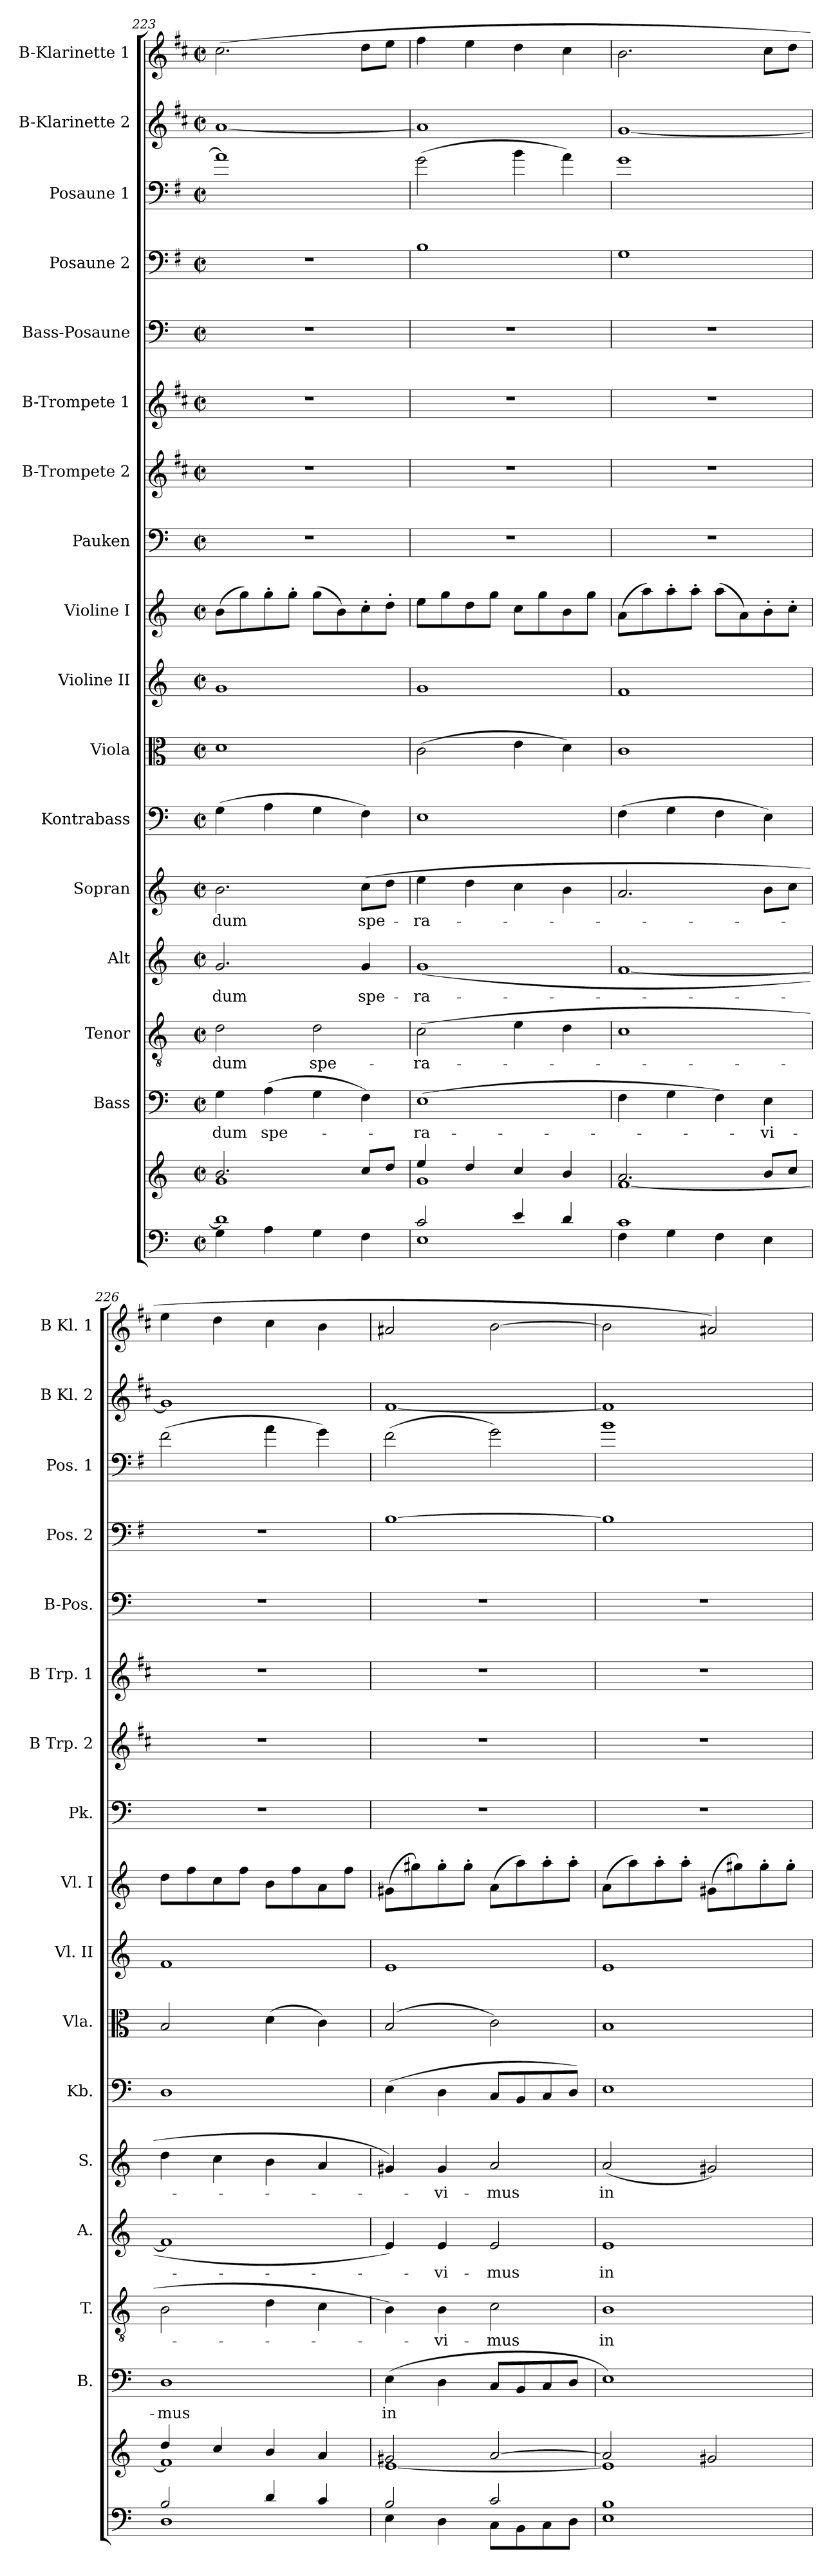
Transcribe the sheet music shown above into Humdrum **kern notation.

**kern	**kern	**kern	**text	**kern	**text	**kern	**text	**kern	**text	**kern	**kern	**kern	**kern	**kern	**kern	**kern	**kern	**kern	**kern	**kern	**kern
*part17	*part17	*part16	*part16	*part15	*part15	*part14	*part14	*part13	*part13	*part12	*part11	*part10	*part9	*part8	*part7	*part6	*part5	*part4	*part3	*part2	*part1
*staff18	*staff17	*staff16	*staff16	*staff15	*staff15	*staff14	*staff14	*staff13	*staff13	*staff12	*staff11	*staff10	*staff9	*staff8	*staff7	*staff6	*staff5	*staff4	*staff3	*staff2	*staff1
*	*	*I"Bass	*	*I"Tenor	*	*I"Alt	*	*I"Sopran	*	*I"Kontrabass	*I"Viola	*I"Violine II	*I"Violine I	*I"Pauken	*I"B-Trompete 2	*I"B-Trompete 1	*I"Bass-Posaune	*I"Posaune 2	*I"Posaune 1	*I"B-Klarinette 2	*I"B-Klarinette 1
*	*	*I'B.	*	*I'T.	*	*I'A.	*	*I'S.	*	*I'Kb.	*I'Vla.	*I'Vl. II	*I'Vl. I	*I'Pk.	*I'B Trp. 2	*I'B Trp. 1	*I'B-Pos.	*I'Pos. 2	*I'Pos. 1	*I'B Kl. 2	*I'B Kl. 1
*clefF4	*clefG2	*clefF4	*	*clefGv2	*	*clefG2	*	*clefG2	*	*clefF4	*clefC3	*clefG2	*clefG2	*clefF4	*clefG2	*clefG2	*clefF4	*clefF4	*clefF4	*clefG2	*clefG2
*	*	*	*	*	*	*	*	*	*	*ITrd7c12	*	*	*	*	*ITrd1c2	*ITrd1c2	*	*ITrd4c7	*ITrd4c7	*ITrd1c2	*ITrd1c2
*k[]	*k[]	*k[]	*	*k[]	*	*k[]	*	*k[]	*	*k[]	*k[]	*k[]	*k[]	*k[]	*k[]	*k[]	*k[]	*k[]	*k[]	*k[]	*k[]
*C:	*C:	*C:	*	*C:	*	*C:	*	*C:	*	*C:	*C:	*C:	*C:	*C:	*C:	*C:	*C:	*C:	*C:	*C:	*C:
*M2/2	*M2/2	*M2/2	*	*M2/2	*	*M2/2	*	*M2/2	*	*M2/2	*M2/2	*M2/2	*M2/2	*M2/2	*M2/2	*M2/2	*M2/2	*M2/2	*M2/2	*M2/2	*M2/2
*met(c|)	*met(c|)	*met(c|)	*	*met(c|)	*	*met(c|)	*	*met(c|)	*	*met(c|)	*met(c|)	*met(c|)	*met(c|)	*met(c|)	*met(c|)	*met(c|)	*met(c|)	*met(c|)	*met(c|)	*met(c|)	*met(c|)
=223	=223	=223	=223	=223	=223	=223	=223	=223	=223	=223	=223	=223	=223	=223	=223	=223	=223	=223	=223	=223	=223
*^	*^	*	*	*	*	*	*	*	*	*	*	*	*	*	*	*	*	*	*	*	*
!	!	!	!	!	!LO:LY:b	!	!LO:LY:b	!	!LO:LY:b	!	!LO:LY:b	!	!	!	!	!	!	!	!	!	!	!	!
1d]	4G\	2.b/	1g	4G\	-dum	2d\	-dum	2.g/	-dum	2.b\	-dum	(>4GG\	1d	1g	(>8b\L	1r	1r	1r	1r	1r	1d]	[1g	(>2.b\
.	.	.	.	.	.	.	.	.	.	.	.	.	.	.	8gg\)	.	.	.	.	.	.	.	.
!	!	!	!	!	!LO:LY:b	!	!	!	!	!	!	!	!	!	!	!	!	!	!	!	!	!	!
.	4A\	.	.	(>4A\	spe-	.	.	.	.	.	.	4AA\	.	.	8gg'>\	.	.	.	.	.	.	.	.
.	.	.	.	.	.	.	.	.	.	.	.	.	.	.	8gg'>\J	.	.	.	.	.	.	.	.
!	!	!	!	!	!	!	!LO:LY:b	!	!	!	!	!	!	!	!	!	!	!	!	!	!	!	!
.	4G\	.	.	4G\	.	2d\	spe-	.	.	.	.	4GG\	.	.	(>8gg\L	.	.	.	.	.	.	.	.
.	.	.	.	.	.	.	.	.	.	.	.	.	.	.	8b\)	.	.	.	.	.	.	.	.
!	!	!	!	!	!	!	!	!	!LO:LY:b	!	!LO:LY:b	!	!	!	!	!	!	!	!	!	!	!	!
.	4F\	8cc/L	.	4F\)	.	.	.	4g/	spe-	(>8cc\L	spe-	4FF\)	.	.	8cc'>\	.	.	.	.	.	.	.	8cc\L
.	.	8dd/J	.	.	.	.	.	.	.	8dd\J	.	.	.	.	8dd'>\J	.	.	.	.	.	.	.	8dd\J
=224	=224	=224	=224	=224	=224	=224	=224	=224	=224	=224	=224	=224	=224	=224	=224	=224	=224	=224	=224	=224	=224	=224	=224
!	!	!	!	!	!LO:LY:b	!	!LO:LY:b	!	!LO:LY:b	!	!LO:LY:b	!	!	!	!	!	!	!	!	!	!	!	!
2c/	1E	4ee/	1g	(>1E	-ra-	(>2c\	-ra-	(<1g	-ra-	4ee\	-ra-	1EE	(>2c\	1g	8ee\L	1r	1r	1r	1r	1E	(>2c\	1g]	4ee\
.	.	.	.	.	.	.	.	.	.	.	.	.	.	.	8gg\	.	.	.	.	.	.	.	.
.	.	4dd/	.	.	.	.	.	.	.	4dd\	.	.	.	.	8dd\	.	.	.	.	.	.	.	4dd\
.	.	.	.	.	.	.	.	.	.	.	.	.	.	.	8gg\J	.	.	.	.	.	.	.	.
4e/	.	4cc/	.	.	.	4e\	.	.	.	4cc\	.	.	4e\	.	8cc\L	.	.	.	.	.	4e\	.	4cc\
.	.	.	.	.	.	.	.	.	.	.	.	.	.	.	8gg\	.	.	.	.	.	.	.	.
4d/	.	4b/	.	.	.	4d\	.	.	.	4b\	.	.	4d\)	.	8b\	.	.	.	.	.	4d\)	.	4b\
.	.	.	.	.	.	.	.	.	.	.	.	.	.	.	8gg\J	.	.	.	.	.	.	.	.
!!LO:PB:g=z
=225	=225	=225	=225	=225	=225	=225	=225	=225	=225	=225	=225	=225	=225	=225	=225	=225	=225	=225	=225	=225	=225	=225	=225
1c	4F\	2.a/	[<1f	4F\	.	1c	.	[1f	.	2.a/	.	(>4FF\	1c	1f	(>8a\L	1r	1r	1r	1r	1C	1c	[1f	2.a\
.	.	.	.	.	.	.	.	.	.	.	.	.	.	.	8aa\)	.	.	.	.	.	.	.	.
.	4G\	.	.	4G\	.	.	.	.	.	.	.	4GG\	.	.	8aa'>\	.	.	.	.	.	.	.	.
.	.	.	.	.	.	.	.	.	.	.	.	.	.	.	8aa'>\J	.	.	.	.	.	.	.	.
.	4F\	.	.	4F\)	.	.	.	.	.	.	.	4FF\	.	.	(>8aa\L	.	.	.	.	.	.	.	.
.	.	.	.	.	.	.	.	.	.	.	.	.	.	.	8a\)	.	.	.	.	.	.	.	.
!	!	!	!	!	!LO:LY:b	!	!	!	!	!	!	!	!	!	!	!	!	!	!	!	!	!	!
.	4E\	8b/L	.	4E\	-vi-	.	.	.	.	8b\L	.	4EE\)	.	.	8b'>\	.	.	.	.	.	.	.	8b\L
.	.	8cc/J	.	.	.	.	.	.	.	8cc\J	.	.	.	.	8cc'>\J	.	.	.	.	.	.	.	8cc\J
=226	=226	=226	=226	=226	=226	=226	=226	=226	=226	=226	=226	=226	=226	=226	=226	=226	=226	=226	=226	=226	=226	=226	=226
!	!	!	!	!	!LO:LY:b	!	!	!	!	!	!	!	!	!	!	!	!	!	!	!	!	!	!
2B/	1D	4dd/	1f]	1D	-mus	2B\	.	1f]	.	4dd\	.	1DD	2B/	1f	8dd\L	1r	1r	1r	1r	1r	(>2B\	1f]	4dd\
.	.	.	.	.	.	.	.	.	.	.	.	.	.	.	8ff\	.	.	.	.	.	.	.	.
.	.	4cc/	.	.	.	.	.	.	.	4cc\	.	.	.	.	8cc\	.	.	.	.	.	.	.	4cc\
.	.	.	.	.	.	.	.	.	.	.	.	.	.	.	8ff\J	.	.	.	.	.	.	.	.
4d/	.	4b/	.	.	.	4d\	.	.	.	4b\	.	.	(>4d\	.	8b\L	.	.	.	.	.	4d\	.	4b\
.	.	.	.	.	.	.	.	.	.	.	.	.	.	.	8ff\	.	.	.	.	.	.	.	.
4c/	.	4a/	.	.	.	4c\	.	.	.	4a/	.	.	4c\)	.	8a\	.	.	.	.	.	4c\)	.	4a\
.	.	.	.	.	.	.	.	.	.	.	.	.	.	.	8ff\J	.	.	.	.	.	.	.	.
=227	=227	=227	=227	=227	=227	=227	=227	=227	=227	=227	=227	=227	=227	=227	=227	=227	=227	=227	=227	=227	=227	=227	=227
!	!	!	!	!	!LO:LY:b	!	!	!	!	!	!	!	!	!	!	!	!	!	!	!	!	!	!
2B/	4E\	2g#X/	[<1e	(>4E\	in	4B\)	.	4e/)	.	4g#X/)	.	(>4EE\	(2B/	1e	(>8g#X\L	1r	1r	1r	1r	[1E	(>2B\	[1e	2g#X/
.	.	.	.	.	.	.	.	.	.	.	.	.	.	.	8gg#X\)	.	.	.	.	.	.	.	.
!	!	!	!	!	!	!	!LO:LY:b	!	!LO:LY:b	!	!LO:LY:b	!	!	!	!	!	!	!	!	!	!	!	!
.	4D\	.	.	4D\	.	4B\	-vi-	4e/	-vi-	4g#/	-vi-	4DD\	.	.	8gg#'>\	.	.	.	.	.	.	.	.
.	.	.	.	.	.	.	.	.	.	.	.	.	.	.	8gg#'>\J	.	.	.	.	.	.	.	.
!	!	!	!	!	!	!	!LO:LY:b	!	!LO:LY:b	!	!LO:LY:b	!	!	!	!	!	!	!	!	!	!	!	!
2c/	8C\L	[>2a/	.	8C/L	.	2c\	-mus	2e/	-mus	2a/	-mus	8CC/L	2c\)	.	(>8a\L	.	.	.	.	.	2c\)	.	[2a\
.	8BB\	.	.	8BB/	.	.	.	.	.	.	.	8BBB/	.	.	8aa\)	.	.	.	.	.	.	.	.
.	8C\	.	.	8C/	.	.	.	.	.	.	.	8CC/	.	.	8aa'>\	.	.	.	.	.	.	.	.
.	8D\J	.	.	8D/J	.	.	.	.	.	.	.	8DD/J)	.	.	8aa'>\J	.	.	.	.	.	.	.	.
=228	=228	=228	=228	=228	=228	=228	=228	=228	=228	=228	=228	=228	=228	=228	=228	=228	=228	=228	=228	=228	=228	=228	=228
!	!	!	!	!	!	!	!LO:LY:b	!	!LO:LY:b	!	!LO:LY:b	!	!	!	!	!	!	!	!	!	!	!	!
1B	1E	2a/]	1e]	1E)	.	1B	in	1e	in	(<2a/	in	1EE	1B	1e	(>8a\L	1r	1r	1r	1r	1E]	1e	1e]	2a\]
.	.	.	.	.	.	.	.	.	.	.	.	.	.	.	8aa\)	.	.	.	.	.	.	.	.
.	.	.	.	.	.	.	.	.	.	.	.	.	.	.	8aa'>\	.	.	.	.	.	.	.	.
.	.	.	.	.	.	.	.	.	.	.	.	.	.	.	8aa'>\J	.	.	.	.	.	.	.	.
.	.	2g#X/	.	.	.	.	.	.	.	2g#X/)	.	.	.	.	(>8g#X\L	.	.	.	.	.	.	.	2g#X/)
.	.	.	.	.	.	.	.	.	.	.	.	.	.	.	8gg#X\)	.	.	.	.	.	.	.	.
.	.	.	.	.	.	.	.	.	.	.	.	.	.	.	8gg#'>\	.	.	.	.	.	.	.	.
.	.	.	.	.	.	.	.	.	.	.	.	.	.	.	8gg#'>\J	.	.	.	.	.	.	.	.
*v	*v	*	*	*	*	*	*	*	*	*	*	*	*	*	*	*	*	*	*	*	*	*	*
*	*v	*v	*	*	*	*	*	*	*	*	*	*	*	*	*	*	*	*	*	*	*	*
=	=	=	=	=	=	=	=	=	=	=	=	=	=	=	=	=	=	=	=	=	=
*-	*-	*-	*-	*-	*-	*-	*-	*-	*-	*-	*-	*-	*-	*-	*-	*-	*-	*-	*-	*-	*-
